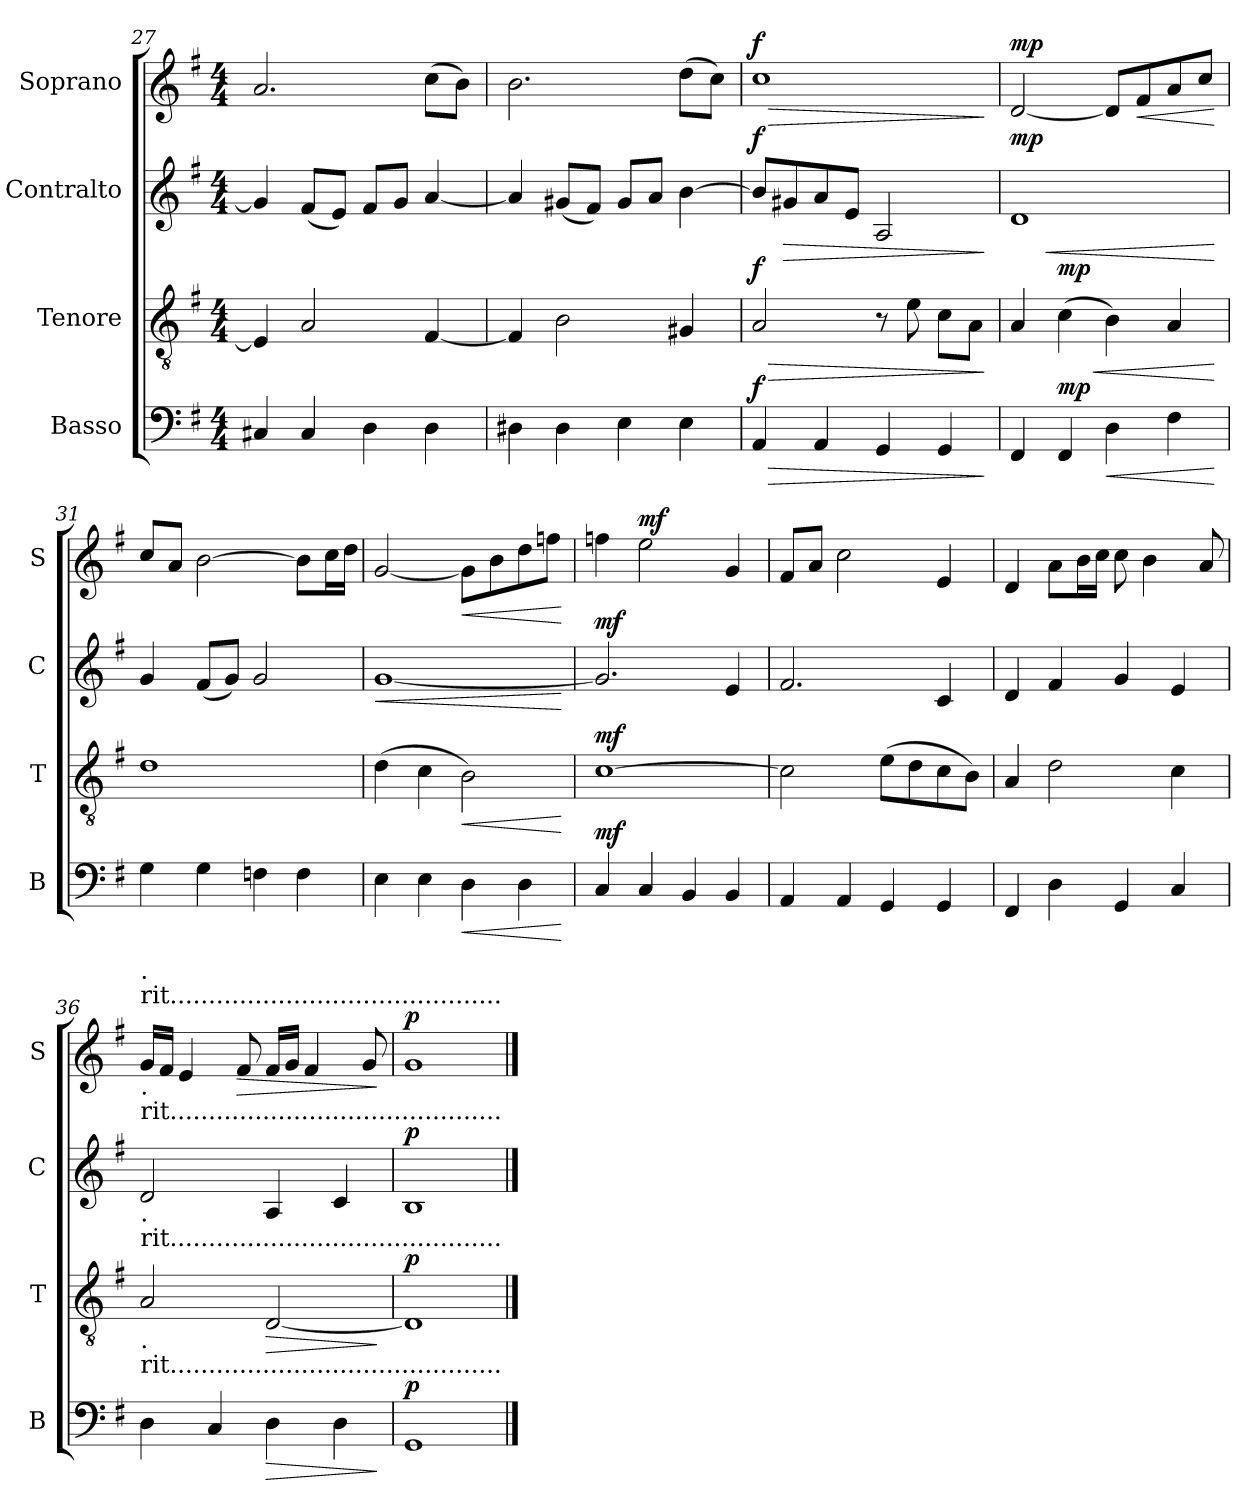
**kern	**dynam	**kern	**dynam	**kern	**dynam	**kern	**dynam
*part4	*part4	*part3	*part3	*part2	*part2	*part1	*part1
*staff4	*staff4	*staff3	*staff3	*staff2	*staff2	*staff1	*staff1
*I"Basso	*	*I"Tenore	*	*I"Contralto	*	*I"Soprano	*
*I'B	*	*I'T	*	*I'C	*	*I'S	*
*clefF4	*	*clefGv2	*	*clefG2	*	*clefG2	*
*k[f#]	*	*k[f#]	*	*k[f#]	*	*k[f#]	*
*M4/4	*	*M4/4	*	*M4/4	*	*M4/4	*
=27	=27	=27	=27	=27	=27	=27	=27
4C#X/	.	4E/]	.	4g/]	.	2.a/	.
4C#/	.	2A/	.	(8f#/L	.	.	.
.	.	.	.	8e/J)	.	.	.
4D\	.	.	.	8f#/L	.	.	.
.	.	.	.	8g/J	.	.	.
4D\	.	[4F#/	.	[4a/	.	(8cc\L	.
.	.	.	.	.	.	8b\J)	.
=28	=28	=28	=28	=28	=28	=28	=28
4D#X\	.	4F#/]	.	4a/]	.	2.b\	.
4D#\	.	2B\	.	(8g#X/L	.	.	.
.	.	.	.	8f#/J)	.	.	.
4E\	.	.	.	8g#/L	.	.	.
.	.	.	.	8a/J	.	.	.
4E\	.	4G#X/	.	[4b\	.	(8dd\L	.
.	.	.	.	.	.	8cc\J)	.
!!LO:LB:g=z
=29	=29	=29	=29	=29	=29	=29	=29
!	!LO:HP:b	!	!LO:HP:b	!	!	!	!LO:HP:b
!	!LO:DY:n=1:a	!	!LO:DY:n=1:a	!	!LO:DY:a	!	!LO:DY:n=1:a
4AA/	> f	2A/	> f	8b/L]	f	1cc	> f
!	!	!	!	!	!LO:HP:b	!	!
.	.	.	.	8g#X/	>	.	.
4AA/	.	.	.	8a/	.	.	.
.	.	.	.	8e/J	.	.	.
4GG/	.	8r	.	2A/	.	.	.
.	.	8e\	.	.	.	.	.
4GG/	.	8c\L	.	.	.	.	.
.	.	8A\J	.	.	.	.	.
.	]	.	]	.	]	.	]
=30	=30	=30	=30	=30	=30	=30	=30
!	!	!	!	!	!LO:HP:b	!	!
!	!	!	!	!	!LO:DY:n=1:a	!	!LO:DY:a
4FF#/	.	4A/	.	1d	< mp	[2d/	mp
!	!LO:DY:a	!	!LO:HP:b	!	!	!	!
!	!	!	!LO:DY:n=1:a	!	!	!	!
4FF#/	mp	(4c\	< mp	.	.	.	.
!	!LO:HP:b	!	!	!	!	!	!
4D\	<	4B\)	.	.	.	8d/L]	.
!	!	!	!	!	!	!	!LO:HP:b
.	.	.	.	.	.	8f#/	<
4F#\	.	4A/	.	.	.	8a/	.
.	.	.	.	.	.	8cc/J	.
.	[	.	[	.	[	.	[
=31	=31	=31	=31	=31	=31	=31	=31
4G\	.	1d	.	4g/	.	8cc/L	.
.	.	.	.	.	.	8a/J	.
4G\	.	.	.	(8f#/L	.	[2b\	.
.	.	.	.	8g/J)	.	.	.
4Fn\	.	.	.	2g/	.	.	.
4F\	.	.	.	.	.	8b\L]	.
.	.	.	.	.	.	16cc\L	.
.	.	.	.	.	.	16dd\JJ	.
=32	=32	=32	=32	=32	=32	=32	=32
!	!	!	!	!	!LO:HP:b	!	!
4E\	.	(4d\	.	[1g	<	[2g/	.
4E\	.	4c\	.	.	.	.	.
!	!LO:HP:b	!	!LO:HP:b	!	!	!	!LO:HP:b
4D\	<	2B\)	<	.	.	8g\L]	<
.	.	.	.	.	.	8b\	.
4D\	.	.	.	.	.	8dd\	.
.	.	.	.	.	.	8ffn\J	.
.	[	.	[	.	[	.	[
!!LO:LB:g=z
=33	=33	=33	=33	=33	=33	=33	=33
!	!LO:DY:a	!	!LO:DY:a	!	!LO:DY:a	!	!
4C/	mf	[1c	mf	2.g/]	mf	4ffn\	.
!	!	!	!	!	!	!	!LO:DY:a
4C/	.	.	.	.	.	2ee\	mf
4BB/	.	.	.	.	.	.	.
4BB/	.	.	.	4e/	.	4g/	.
=34	=34	=34	=34	=34	=34	=34	=34
4AA/	.	2c\]	.	2.f#/	.	8f#/L	.
.	.	.	.	.	.	8a/J	.
4AA/	.	.	.	.	.	2cc\	.
4GG/	.	(8e\L	.	.	.	.	.
.	.	8d\	.	.	.	.	.
4GG/	.	8c\	.	4c/	.	4e/	.
.	.	8B\J)	.	.	.	.	.
=35	=35	=35	=35	=35	=35	=35	=35
4FF#/	.	4A/	.	4d/	.	4d/	.
4D\	.	2d\	.	4f#/	.	8a\L	.
.	.	.	.	.	.	16b\L	.
.	.	.	.	.	.	16cc\JJ	.
4GG/	.	.	.	4g/	.	8cc\	.
*	*	*	*	*	*	*MM55	*
.	.	.	.	.	.	4b\	.
4C/	.	4c\	.	4e/	.	.	.
.	.	.	.	.	.	8a/	.
=36	=36	=36	=36	=36	=36	=36	=36
*	*	*	*	*	*	*MM52	*
!	!	!	!	!	!	!LO:TX:a:t=rit...........................................	!
!	!	!	!	!	!	!LO:TX:a:t=.	!
!	!	!	!	!LO:TX:a:t=rit...........................................	!	!	!
!	!	!	!	!LO:TX:a:t=.	!	!	!
!	!	!LO:TX:a:t=rit...........................................	!	!	!	!	!
!	!	!LO:TX:a:t=.	!	!	!	!	!
!LO:TX:a:t=rit...........................................	!	!	!	!	!	!	!
!LO:TX:a:t=.	!	!	!	!	!	!	!
4D\	.	2A/	.	2d/	.	16g/LL	.
.	.	.	.	.	.	16f#/JJ	.
*	*	*	*	*	*	*MM50	*
.	.	.	.	.	.	4e/	.
4C/	.	.	.	.	.	.	.
!	!	!	!	!	!	!	!LO:HP:b
.	.	.	.	.	.	8f#/	>
*	*	*	*	*	*	*MM45	*
!	!LO:HP:b	!	!LO:HP:b	!	!	!	!
!	!	!	!LO:HP:n=1:b	!	!	!	!
4D\	>	[2D/	> >	4A/	.	16f#/LL	.
.	.	.	.	.	.	16g/JJ	.
.	.	.	.	.	.	4f#/	.
4D\	.	.	.	4c/	.	.	.
*	*	*	*	*	*	*MM30	*
.	.	.	.	.	.	8g/	.
.	]	.	]	.	.	.	]
=37	=37	=37	=37	=37	=37	=37	=37
!	!LO:DY:a	!	!LO:DY:a	!	!LO:DY:a	!	!LO:DY:a
1GG	p	1D]	p	1B	p	1g	p
.	.	.	]	.	.	.	.
==	==	==	==	==	==	==	==
*-	*-	*-	*-	*-	*-	*-	*-
